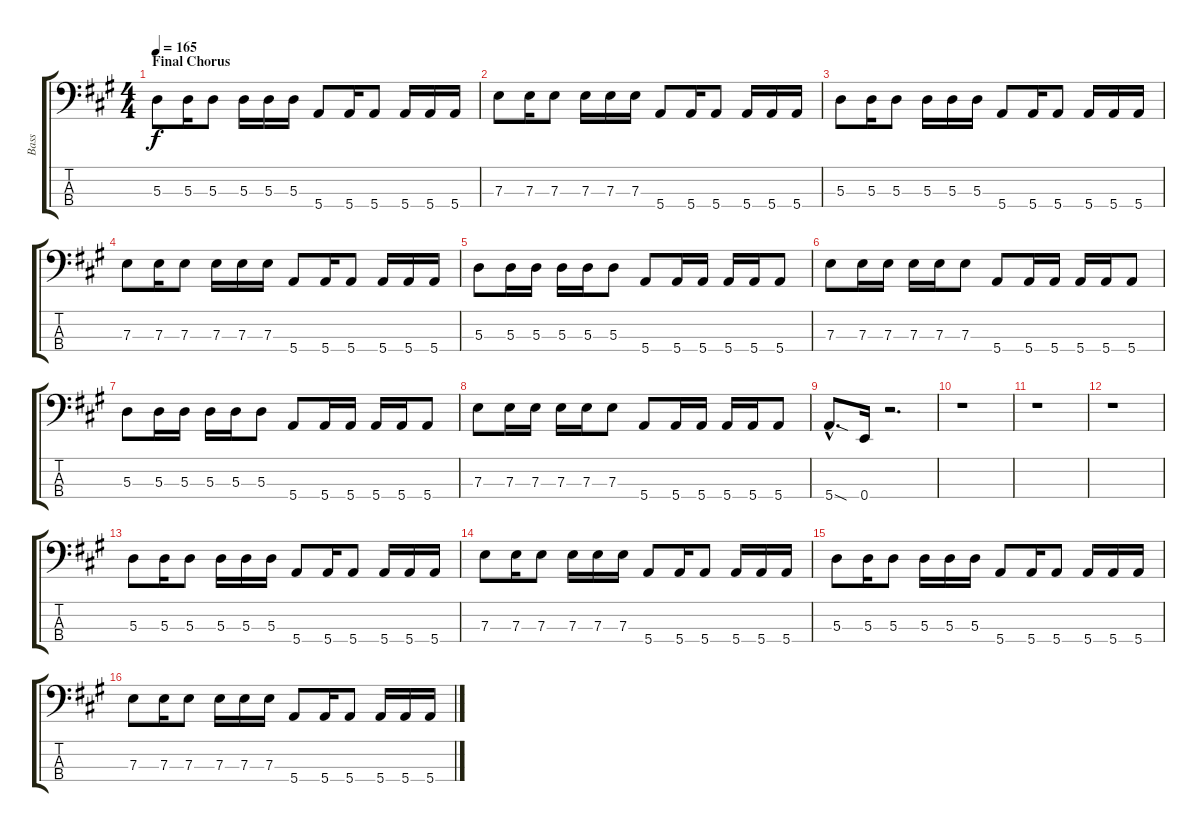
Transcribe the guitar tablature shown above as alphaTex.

\track ("Bass" "Bass") {instrument electricbasspick}
\staff {score tabs}
\tuning (G2 D2 A1 E1) {hide}
\ts (4 4)
\section ("" "Final Chorus")
\tempo 165
\clef f4
\ks a
5.3.8{dy f} 5.3.16 5.3.8 5.3.16 5.3.16 5.3.16 5.4.8 5.4.16 5.4.8 5.4.16 5.4.16 5.4.16 |
7.3.8 7.3.16 7.3.8 7.3.16 7.3.16 7.3.16 5.4.8 5.4.16 5.4.8 5.4.16 5.4.16 5.4.16 |
5.3.8 5.3.16 5.3.8 5.3.16 5.3.16 5.3.16 5.4.8 5.4.16 5.4.8 5.4.16 5.4.16 5.4.16 |
7.3.8 7.3.16 7.3.8 7.3.16 7.3.16 7.3.16 5.4.8 5.4.16 5.4.8 5.4.16 5.4.16 5.4.16 |
5.3.8 5.3.16 5.3.16 5.3.16 5.3.16 5.3.8 5.4.8 5.4.16 5.4.16 5.4.16 5.4.16 5.4.8 |
7.3.8 7.3.16 7.3.16 7.3.16 7.3.16 7.3.8 5.4.8 5.4.16 5.4.16 5.4.16 5.4.16 5.4.8 |
5.3.8 5.3.16 5.3.16 5.3.16 5.3.16 5.3.8 5.4.8 5.4.16 5.4.16 5.4.16 5.4.16 5.4.8 |
7.3.8 7.3.16 7.3.16 7.3.16 7.3.16 7.3.8 5.4.8 5.4.16 5.4.16 5.4.16 5.4.16 5.4.8 |
5.4{sod hac}.8{d} 0.4.16 r.2{d} |
r.1 |
r.1 |
r.1 |
5.3.8 5.3.16 5.3.8 5.3.16 5.3.16 5.3.16 5.4.8 5.4.16 5.4.8 5.4.16 5.4.16 5.4.16 |
7.3.8 7.3.16 7.3.8 7.3.16 7.3.16 7.3.16 5.4.8 5.4.16 5.4.8 5.4.16 5.4.16 5.4.16 |
5.3.8 5.3.16 5.3.8 5.3.16 5.3.16 5.3.16 5.4.8 5.4.16 5.4.8 5.4.16 5.4.16 5.4.16 |
7.3.8 7.3.16 7.3.8 7.3.16 7.3.16 7.3.16 5.4.8 5.4.16 5.4.8 5.4.16 5.4.16 5.4.16
